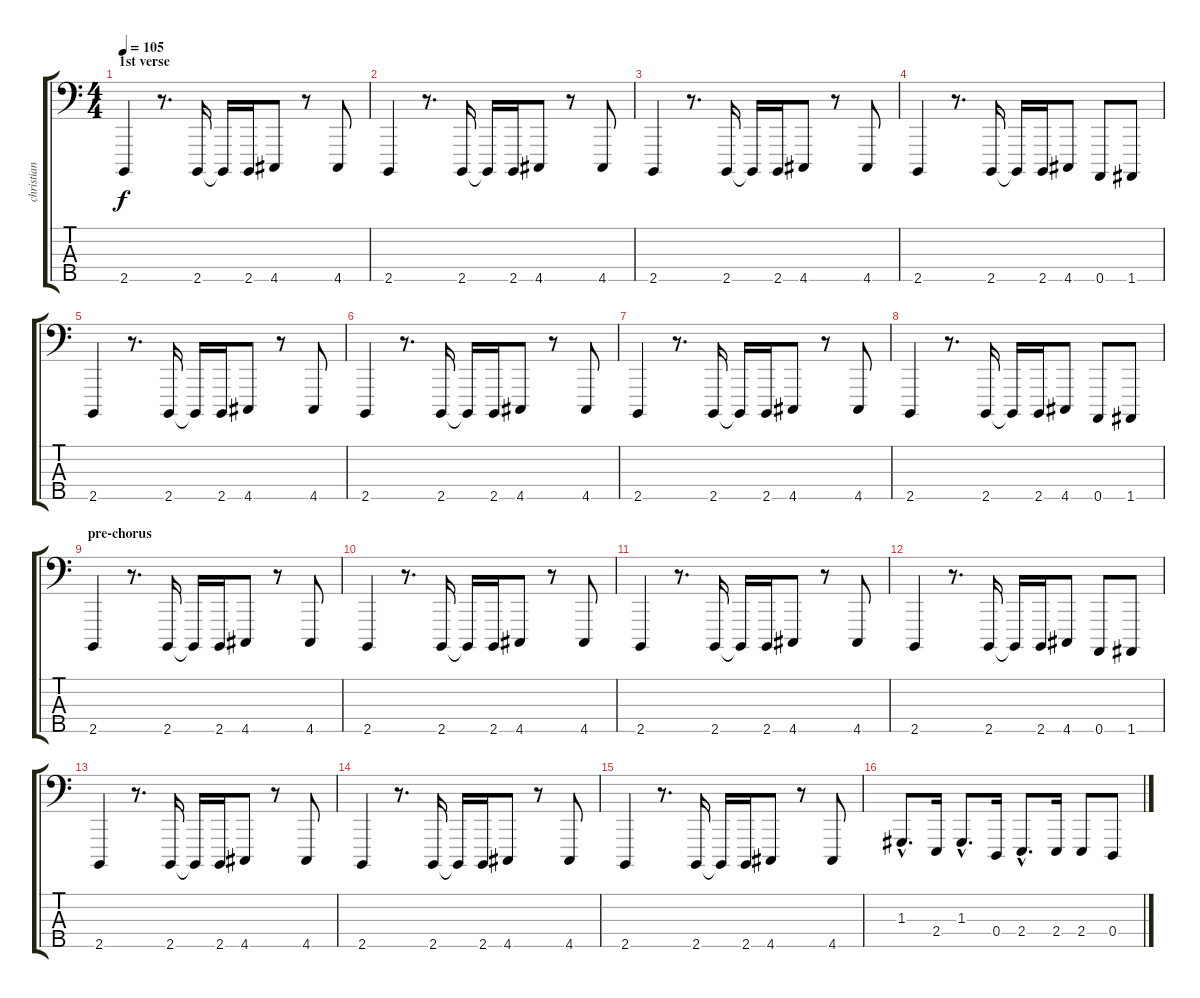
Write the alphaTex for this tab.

\track ("christian olde wolbers" "christian ") {instrument lead8bassandlead}
\staff {score tabs}
\tuning (F2 C2 G1 D1 A0) {hide}
\ts (4 4)
\section ("" "1st verse")
\tempo 105
\clef f4
\ks c
2.5.4{dy f} r.8{d} 2.5.16 2.5{t}.16 2.5.16 4.5.8 r.8 4.5.8 |
2.5.4 r.8{d} 2.5.16 2.5{t}.16 2.5.16 4.5.8 r.8 4.5.8 |
2.5.4 r.8{d} 2.5.16 2.5{t}.16 2.5.16 4.5.8 r.8 4.5.8 |
2.5.4 r.8{d} 2.5.16 2.5{t}.16 2.5.16 4.5.8 0.5.8 1.5.8 |
2.5.4 r.8{d} 2.5.16 2.5{t}.16 2.5.16 4.5.8 r.8 4.5.8 |
2.5.4 r.8{d} 2.5.16 2.5{t}.16 2.5.16 4.5.8 r.8 4.5.8 |
2.5.4 r.8{d} 2.5.16 2.5{t}.16 2.5.16 4.5.8 r.8 4.5.8 |
2.5.4 r.8{d} 2.5.16 2.5{t}.16 2.5.16 4.5.8 0.5.8 1.5.8 |
\section ("" "pre-chorus")
2.5.4 r.8{d} 2.5.16 2.5{t}.16 2.5.16 4.5.8 r.8 4.5.8 |
2.5.4 r.8{d} 2.5.16 2.5{t}.16 2.5.16 4.5.8 r.8 4.5.8 |
2.5.4 r.8{d} 2.5.16 2.5{t}.16 2.5.16 4.5.8 r.8 4.5.8 |
2.5.4 r.8{d} 2.5.16 2.5{t}.16 2.5.16 4.5.8 0.5.8 1.5.8 |
2.5.4 r.8{d} 2.5.16 2.5{t}.16 2.5.16 4.5.8 r.8 4.5.8 |
2.5.4 r.8{d} 2.5.16 2.5{t}.16 2.5.16 4.5.8 r.8 4.5.8 |
2.5.4 r.8{d} 2.5.16 2.5{t}.16 2.5.16 4.5.8 r.8 4.5.8 |
1.3{hac}.8{d} 2.4.16 1.3{hac}.8{d} 0.4.16 2.4{hac}.8{d} 2.4.16 2.4.8 0.4.8
